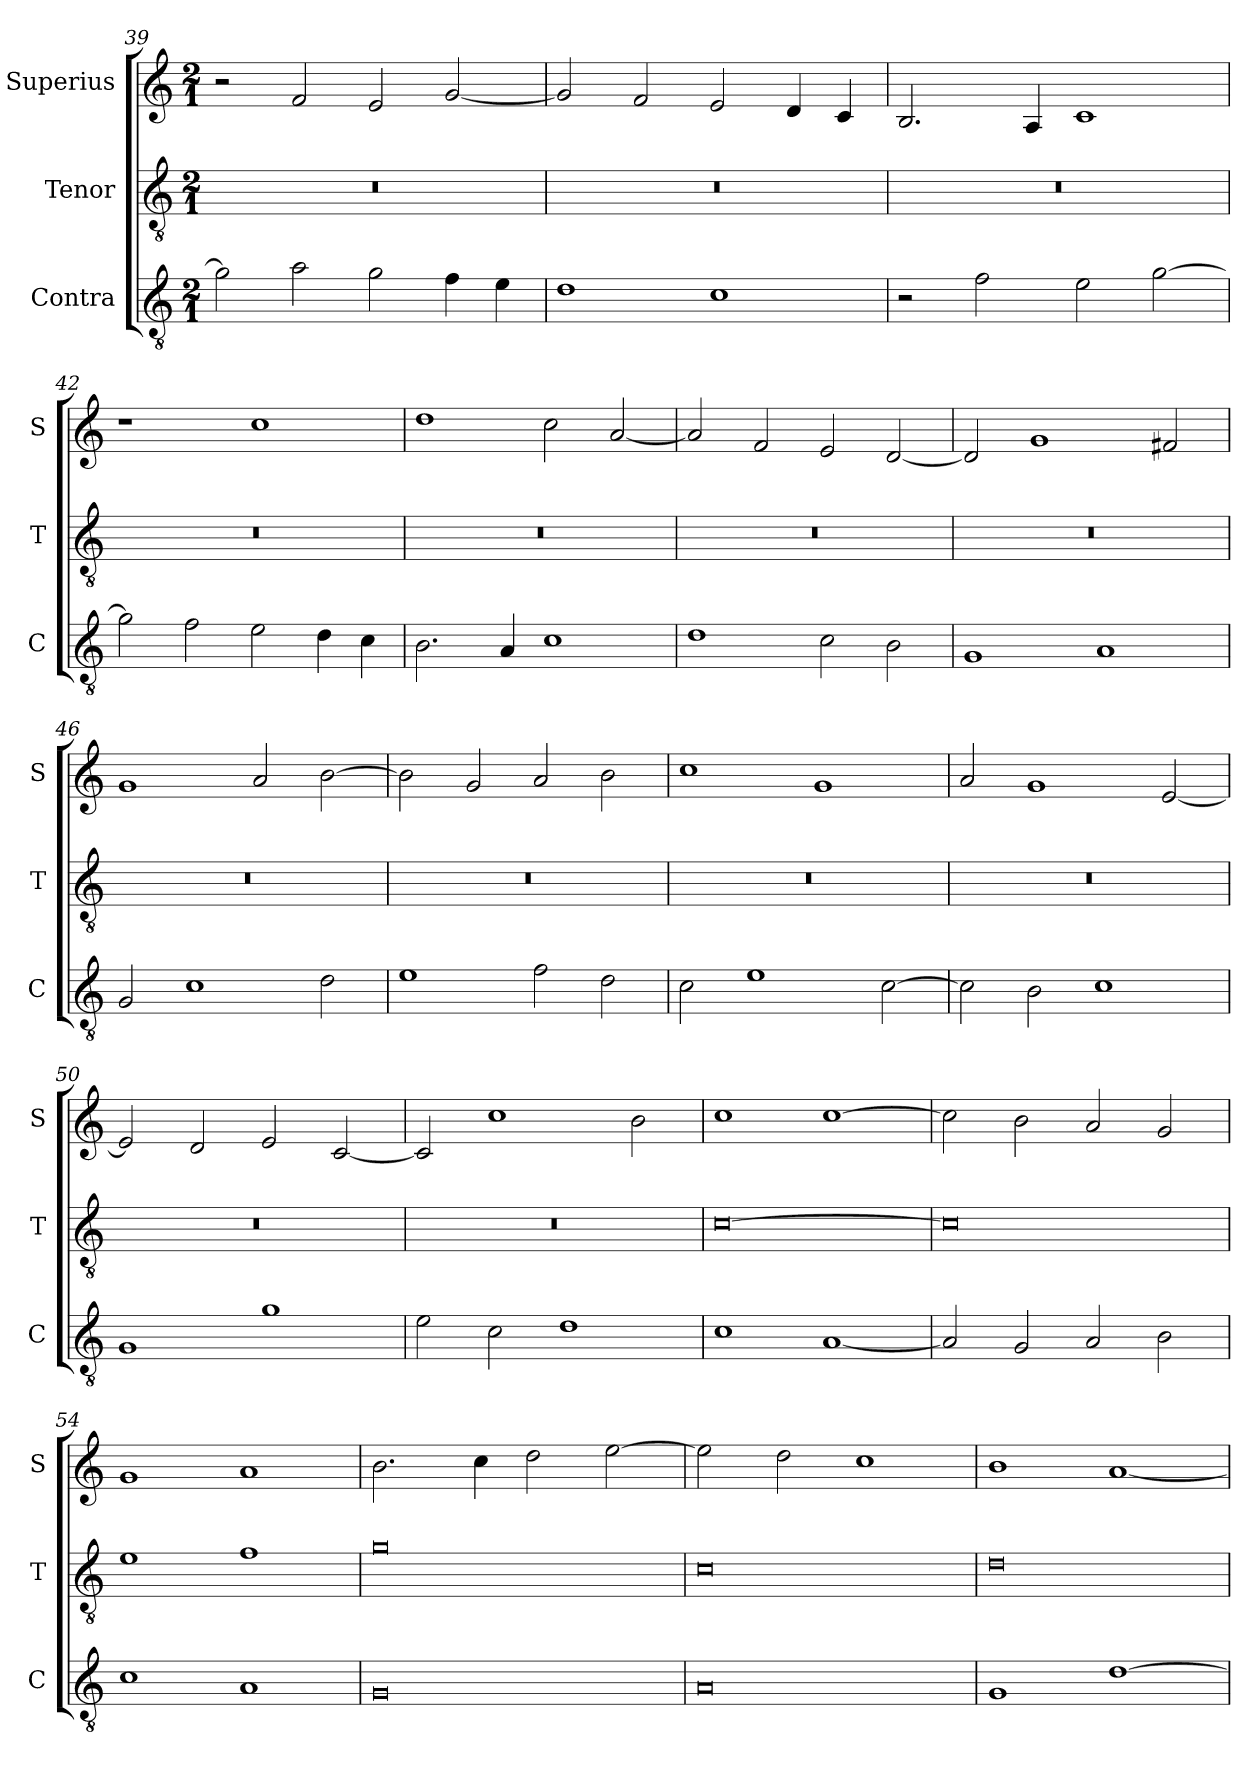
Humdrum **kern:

**kern	**kern	**kern
*part3	*part2	*part1
*staff3	*staff2	*staff1
*I"Contra	*I"Tenor	*I"Superius
*I'C	*I'T	*I'S
*clefGv2	*clefGv2	*clefG2
*k[]	*k[]	*k[]
*M2/1	*M2/1	*M2/1
=39	=39	=39
2g\]	0r	2r
2a\	.	2f/
2g\	.	2e/
4f\	.	[2g/
4e\	.	.
=40	=40	=40
1d	0r	2g/]
.	.	2f/
1c	.	2e/
.	.	4d/
.	.	4c/
=41	=41	=41
2r	0r	2.B/
2f\	.	.
.	.	4A/
2e\	.	1c
[2g\	.	.
=42	=42	=42
2g\]	0r	1r
2f\	.	.
2e\	.	1cc
4d\	.	.
4c\	.	.
=43	=43	=43
2.B\	0r	1dd
4A/	.	.
1c	.	2cc\
.	.	[2a/
=44	=44	=44
1d	0r	2a/]
.	.	2f/
2c\	.	2e/
2B\	.	[2d/
=45	=45	=45
1G	0r	2d/]
.	.	1g
1A	.	.
.	.	2f#X/
=46	=46	=46
2G/	0r	1g
1c	.	.
.	.	2a/
2d\	.	[2b\
=47	=47	=47
1e	0r	2b\]
.	.	2g/
2f\	.	2a/
2d\	.	2b\
=48	=48	=48
2c\	0r	1cc
1e	.	.
.	.	1g
[2c\	.	.
=49	=49	=49
2c\]	0r	2a/
2B\	.	1g
1c	.	.
.	.	[2e/
=50	=50	=50
1G	0r	2e/]
.	.	2d/
1g	.	2e/
.	.	[2c/
=51	=51	=51
2e\	0r	2c/]
2c\	.	1cc
1d	.	.
.	.	2b\
=52	=52	=52
1c	[0c	1cc
[1A	.	[1cc
=53	=53	=53
2A/]	0c]	2cc\]
2G/	.	2b\
2A/	.	2a/
2B\	.	2g/
=54	=54	=54
1c	1e	1g
1A	1f	1a
=55	=55	=55
0G	0g	2.b\
.	.	4cc\
.	.	2dd\
.	.	[2ee\
=56	=56	=56
0A	0c	2ee\]
.	.	2dd\
.	.	1cc
=57	=57	=57
1G	0d	1b
[1d	.	[1a
=	=	=
*-	*-	*-
